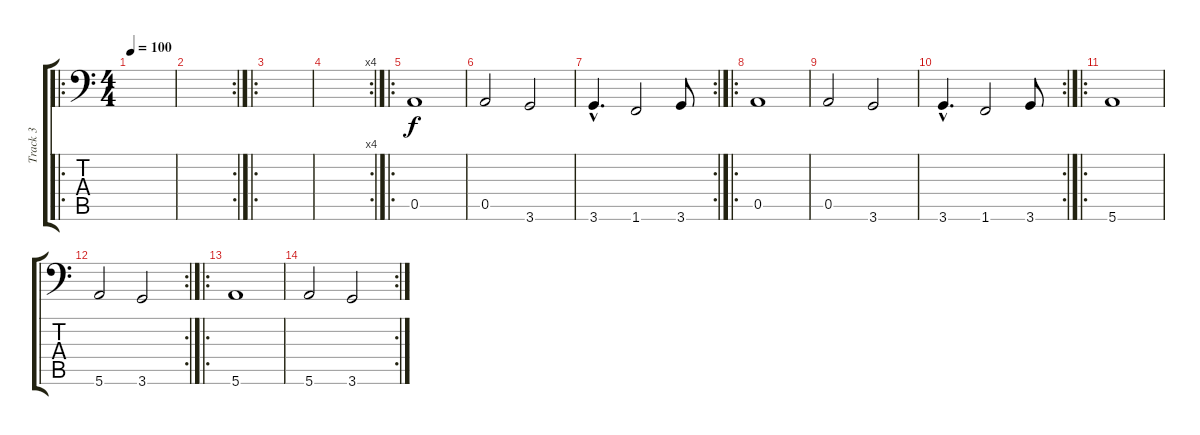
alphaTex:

\track ("Track 3" "Track 3") {instrument electricbasspick}
\staff {score tabs}
\tuning (E3 B2 G2 D2 A1 E1) {hide}
\ro
\ts (4 4)
\tempo 100
\clef f4
\ks c
|
\rc 2
|
\ro
|
\rc 4
|
\ro
0.5.1 |
0.5.2 3.6.2 |
\rc 2
3.6{hac}.4{d} 1.6.2 3.6.8 |
\ro
0.5.1 |
0.5.2 3.6.2 |
\rc 2
3.6{hac}.4{d} 1.6.2 3.6.8 |
\ro
5.6.1 |
\rc 2
5.6.2 3.6.2 |
\ro
5.6.1 |
\rc 2
5.6.2 3.6.2
